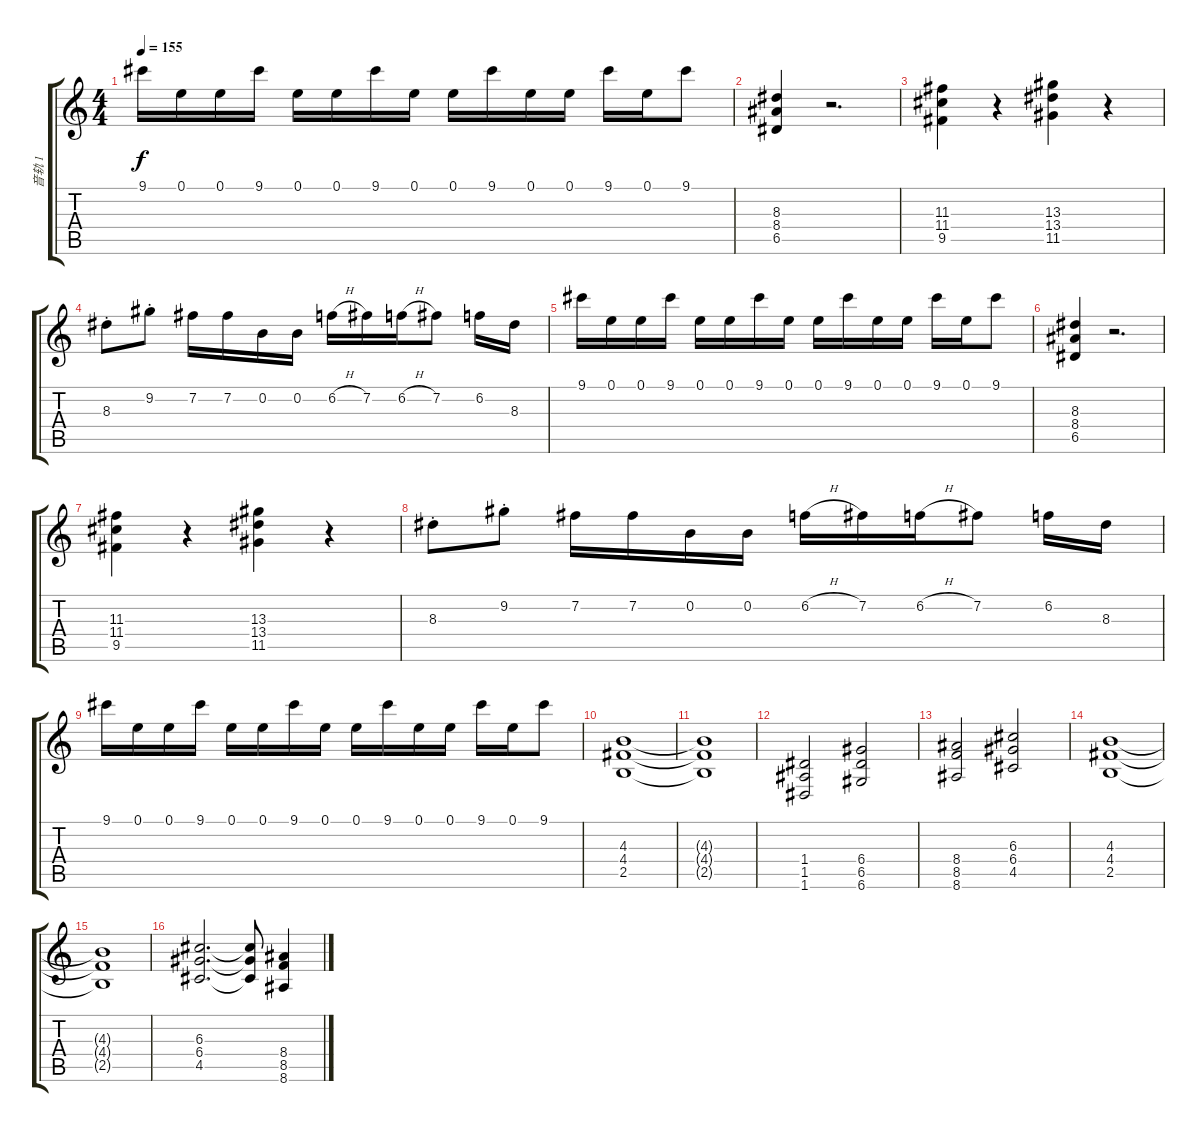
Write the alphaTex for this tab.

\track ("音轨 1" "音轨 1") {instrument overdrivenguitar}
\staff {score tabs}
\tuning (E4 B3 G3 D3 A2 D2) {hide}
\ts (4 4)
\tempo 155
\clef g2
\ks c
9.1.16{dy f} 0.1.16 0.1.16 9.1.16 0.1.16 0.1.16 9.1.16 0.1.16 0.1.16 9.1.16 0.1.16 0.1.16 9.1.16 0.1.16 9.1.8 |
(8.3 8.4 6.5).4 r.2{d} |
(11.3 11.4 9.5).4 r.4 (13.3 13.4 11.5).4 r.4 |
8.3{st}.8 9.2{st}.8 7.2.16 7.2.16 0.2.16 0.2.16 6.2{h}.16 7.2.16 6.2{h}.16 7.2.8 6.2.16 8.3.16 |
9.1.16 0.1.16 0.1.16 9.1.16 0.1.16 0.1.16 9.1.16 0.1.16 0.1.16 9.1.16 0.1.16 0.1.16 9.1.16 0.1.16 9.1.8 |
(8.3 8.4 6.5).4 r.2{d} |
(11.3 11.4 9.5).4 r.4 (13.3 13.4 11.5).4 r.4 |
8.3{st}.8 9.2{st}.8 7.2.16 7.2.16 0.2.16 0.2.16 6.2{h}.16 7.2.16 6.2{h}.16 7.2.8 6.2.16 8.3.16 |
9.1.16 0.1.16 0.1.16 9.1.16 0.1.16 0.1.16 9.1.16 0.1.16 0.1.16 9.1.16 0.1.16 0.1.16 9.1.16 0.1.16 9.1.8 |
(4.3 4.4 2.5).1 |
(4.3{t} 4.4{t} 2.5{t}).1 |
(1.4 1.5 1.6).2 (6.4 6.5 6.6).2 |
(8.4 8.5 8.6).2 (6.3 6.4 4.5).2 |
(4.3 4.4 2.5).1 |
(4.3{t} 4.4{t} 2.5{t}).1 |
(6.3 6.4 4.5).2{d} (6.3{t} 6.4{t} 4.5{t}).8 (8.4 8.5 8.6).4
